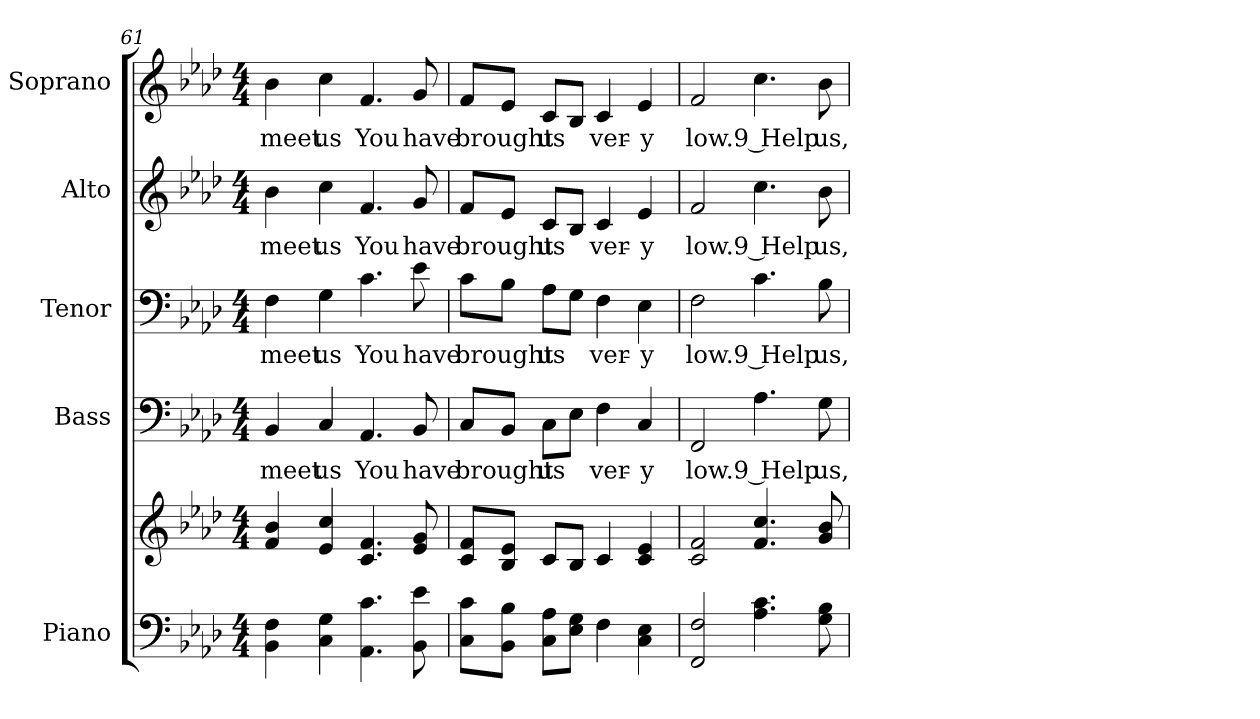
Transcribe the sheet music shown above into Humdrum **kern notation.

**kern	**kern	**kern	**text	**kern	**text	**kern	**text	**kern	**text
*part5	*part5	*part4	*part4	*part3	*part3	*part2	*part2	*part1	*part1
*staff6	*staff5	*staff4	*staff4	*staff3	*staff3	*staff2	*staff2	*staff1	*staff1
*I"Piano	*	*I"Bass	*	*I"Tenor	*	*I"Alto	*	*I"Soprano	*
*I'Pno.	*	*I'B.	*	*I'T.	*	*I'A.	*	*I'S.	*
!!LO:LB:g=z
*clefF4	*clefG2	*clefF4	*	*clefF4	*	*clefG2	*	*clefG2	*
*k[b-e-a-d-]	*k[b-e-a-d-]	*k[b-e-a-d-]	*	*k[b-e-a-d-]	*	*k[b-e-a-d-]	*	*k[b-e-a-d-]	*
*A-:	*A-:	*A-:	*	*A-:	*	*A-:	*	*A-:	*
*M4/4	*M4/4	*M4/4	*	*M4/4	*	*M4/4	*	*M4/4	*
=61	=61	=61	=61	=61	=61	=61	=61	=61	=61
!	!	!	!LO:LY:b:color=#000000	!	!	!	!	!	!
!	!	!	!	!	!LO:LY:b:color=#000000	!	!	!	!
!	!	!	!	!	!	!	!LO:LY:b:color=#000000	!	!
!	!	!	!	!	!	!	!	!	!LO:LY:b:color=#000000
4BB-i\ 4Fi	4fi/ 4b-i	4BB-i/	meet	4Fi\	meet	4b-i\	meet	4b-i\	meet
!	!	!	!LO:LY:b:color=#000000	!	!	!	!	!	!
!	!	!	!	!	!LO:LY:b:color=#000000	!	!	!	!
!	!	!	!	!	!	!	!LO:LY:b:color=#000000	!	!
!	!	!	!	!	!	!	!	!	!LO:LY:b:color=#000000
4Ci\ 4Gi	4e-i/ 4cci	4Ci/	us	4Gi\	us	4cci\	us	4cci\	us
!	!	!	!LO:LY:b:color=#000000	!	!	!	!	!	!
!	!	!	!	!	!LO:LY:b:color=#000000	!	!	!	!
!	!	!	!	!	!	!	!LO:LY:b:color=#000000	!	!
!	!	!	!	!	!	!	!	!	!LO:LY:b:color=#000000
4.AA-i\ 4.ci	4.ci/ 4.fi	4.AA-i/	You	4.ci\	You	4.fi/	You	4.fi/	You
!	!	!	!LO:LY:b:color=#000000	!	!	!	!	!	!
!	!	!	!	!	!LO:LY:b:color=#000000	!	!	!	!
!	!	!	!	!	!	!	!LO:LY:b:color=#000000	!	!
!	!	!	!	!	!	!	!	!	!LO:LY:b:color=#000000
8BB-i\ 8e-i	8e-i/ 8gi	8BB-i/	have	8e-i\	have	8gi/	have	8gi/	have
=62	=62	=62	=62	=62	=62	=62	=62	=62	=62
!	!	!	!LO:LY:b:color=#000000	!	!	!	!	!	!
!	!	!	!	!	!LO:LY:b:color=#000000	!	!	!	!
!	!	!	!	!	!	!	!LO:LY:b:color=#000000	!	!
!	!	!	!	!	!	!	!	!	!LO:LY:b:color=#000000
8Ci\ 8ciL	8ci/ 8fiL	8Ci/L	brought	8ci\L	brought	8fi/L	brought	8fi/L	brought
8BB-i\ 8B-iJ	8B-i/ 8e-iJ	8BB-i/J	.	8B-i\J	.	8e-i/J	.	8e-i/J	.
!	!	!	!LO:LY:b:color=#000000	!	!	!	!	!	!
!	!	!	!	!	!LO:LY:b:color=#000000	!	!	!	!
!	!	!	!	!	!	!	!LO:LY:b:color=#000000	!	!
!	!	!	!	!	!	!	!	!	!LO:LY:b:color=#000000
8Ci\ 8A-iL	8ci/L	8Ci\L	us	8A-i\L	us	8ci/L	us	8ci/L	us
8E-i\ 8GiJ	8B-i/J	8E-i\J	.	8Gi\J	.	8B-i/J	.	8B-i/J	.
!	!	!	!LO:LY:b:color=#000000	!	!	!	!	!	!
!	!	!	!	!	!LO:LY:b:color=#000000	!	!	!	!
!	!	!	!	!	!	!	!LO:LY:b:color=#000000	!	!
!	!	!	!	!	!	!	!	!	!LO:LY:b:color=#000000
4Fi\	4ci/	4Fi\	ver-	4Fi\	ver-	4ci/	ver-	4ci/	ver-
!	!	!	!LO:LY:b:color=#000000	!	!	!	!	!	!
!	!	!	!	!	!LO:LY:b:color=#000000	!	!	!	!
!	!	!	!	!	!	!	!LO:LY:b:color=#000000	!	!
!	!	!	!	!	!	!	!	!	!LO:LY:b:color=#000000
4Ci\ 4E-i	4ci/ 4e-i	4Ci/	-y	4E-i\	-y	4e-i/	-y	4e-i/	-y
=63	=63	=63	=63	=63	=63	=63	=63	=63	=63
!	!	!	!LO:LY:b:color=#000000	!	!	!	!	!	!
!	!	!	!	!	!LO:LY:b:color=#000000	!	!	!	!
!	!	!	!	!	!	!	!LO:LY:b:color=#000000	!	!
!	!	!	!	!	!	!	!	!	!LO:LY:b:color=#000000
2FFi/ 2Fi	2ci/ 2fi	2FFi/	low.	2Fi\	low.	2fi/	low.	2fi/	low.
!	!	!	!LO:LY:b:color=#000000	!	!	!	!	!	!
!	!	!	!	!	!LO:LY:b:color=#000000	!	!	!	!
!	!	!	!	!	!	!	!LO:LY:b:color=#000000	!	!
!	!	!	!	!	!	!	!	!	!LO:LY:b:color=#000000
4.A-i\ 4.ci	4.fi/ 4.cci	4.A-i\	9 Help	4.ci\	9 Help	4.cci\	9 Help	4.cci\	9 Help
!	!	!	!LO:LY:b:color=#000000	!	!	!	!	!	!
!	!	!	!	!	!LO:LY:b:color=#000000	!	!	!	!
!	!	!	!	!	!	!	!LO:LY:b:color=#000000	!	!
!	!	!	!	!	!	!	!	!	!LO:LY:b:color=#000000
8Gi\ 8B-i	8gi/ 8b-i	8Gi\	us,	8B-i\	us,	8b-i\	us,	8b-i\	us,
=	=	=	=	=	=	=	=	=	=
*-	*-	*-	*-	*-	*-	*-	*-	*-	*-
